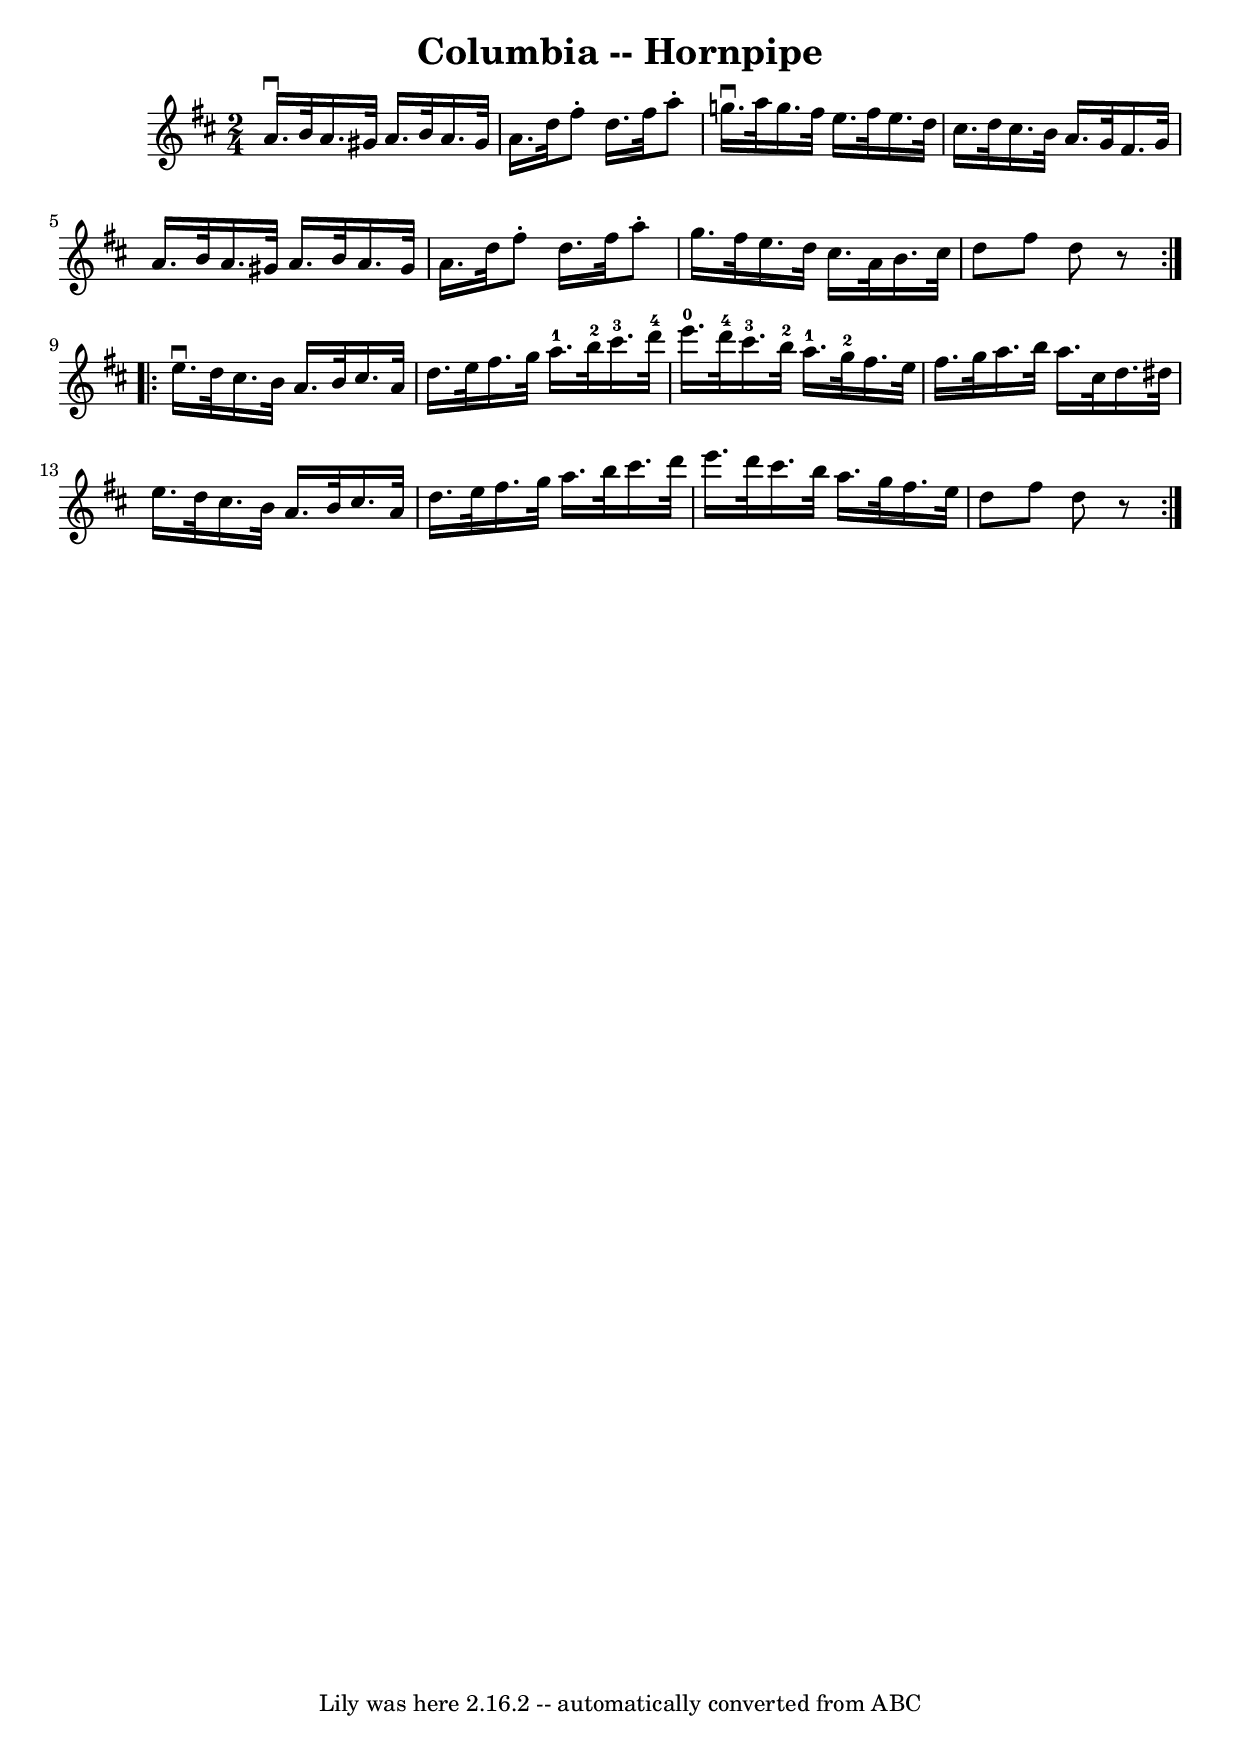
\version "2.16.2"
\include "Mammoth.ily"
\header {
  %% book = "Cole's 1000 Fiddle Tunes"
  crossRefNumber = "1"
  footnotes = ""
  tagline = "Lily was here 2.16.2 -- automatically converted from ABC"
  title = "Columbia -- Hornpipe"

}
voicedefault =  {



  \repeat volta 2 {

    \time 2/4 
    \key d \major
    a'16.^\downbow b'32 a'16. gis'32 a'16.         b'32 a'16. gis'32   |
    a'16. d''32 fis''8-. d''16.         fis''32 a''8-.  |
    g''!16.^\downbow a''32 g''16. fis''32       e''16. fis''32 e''16. d''32   |
    cis''16. d''32         cis''16. b'32 a'16. g'32 fis'16. g'32   |
    a'16.         b'32 a'16. gis'32 a'16. b'32 a'16. gis'32   |
    a'16.        d''32 fis''8-. d''16. fis''32 a''8-.  |
    g''16.         fis''32 e''16. d''32 cis''16. a'32 b'16. cis''32   |
    
    d''8 fis''8 d''8    r8 
  }     
  \repeat volta 2 {
    e''16.^\downbow d''32      cis''16. b'32 a'16. b'32 cis''16. a'32   |
    d''16.    
    e''32 fis''16. g''32 a''16.-1 b''32-2 cis'''16.-3        d'''32-4  |
    e'''16.-0 d'''32-4 cis'''16.-3 b''32-2 a''16.-1 g''32-2 fis''16. e''32  |
    fis''16.         g''32 a''16. b''32 a''16. cis''32 d''16. dis''32   |
         e''16. d''32 cis''16. b'32 a'16. b'32 cis''16. a'32    |
    d''16. e''32 fis''16. g''32 a''16. b''32 cis'''16.      d'''32   |
    e'''16. d'''32 cis'''16. b''32 a''16.         g''32 fis''16. e''32   |
    d''8 fis''8 d''8    r8 
  }   

}

\score{
  <<

    \context Staff="default"
    {
      \voicedefault 
      
    }

  >>
  \layout {
    
  }
  \midi {
  }

}
